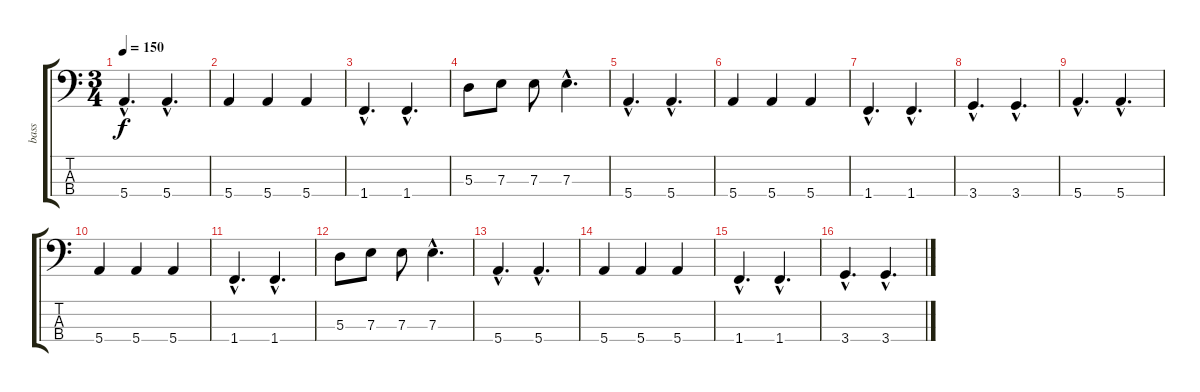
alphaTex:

\track ("bass" "bass") {instrument electricbassfinger}
\staff {score tabs}
\tuning (G2 D2 A1 E1) {hide}
\ts (3 4)
\tempo 150
\clef f4
\ks c
5.4{hac}.4{d dy f} 5.4{hac}.4{d} |
5.4.4 5.4.4 5.4.4 |
1.4{hac}.4{d} 1.4{hac}.4{d} |
5.3.8 7.3.8 7.3.8 7.3{hac}.4{d} |
5.4{hac}.4{d} 5.4{hac}.4{d} |
5.4.4 5.4.4 5.4.4 |
1.4{hac}.4{d} 1.4{hac}.4{d} |
3.4{hac}.4{d} 3.4{hac}.4{d} |
5.4{hac}.4{d} 5.4{hac}.4{d} |
5.4.4 5.4.4 5.4.4 |
1.4{hac}.4{d} 1.4{hac}.4{d} |
5.3.8 7.3.8 7.3.8 7.3{hac}.4{d} |
5.4{hac}.4{d} 5.4{hac}.4{d} |
5.4.4 5.4.4 5.4.4 |
1.4{hac}.4{d} 1.4{hac}.4{d} |
3.4{hac}.4{d} 3.4{hac}.4{d}
